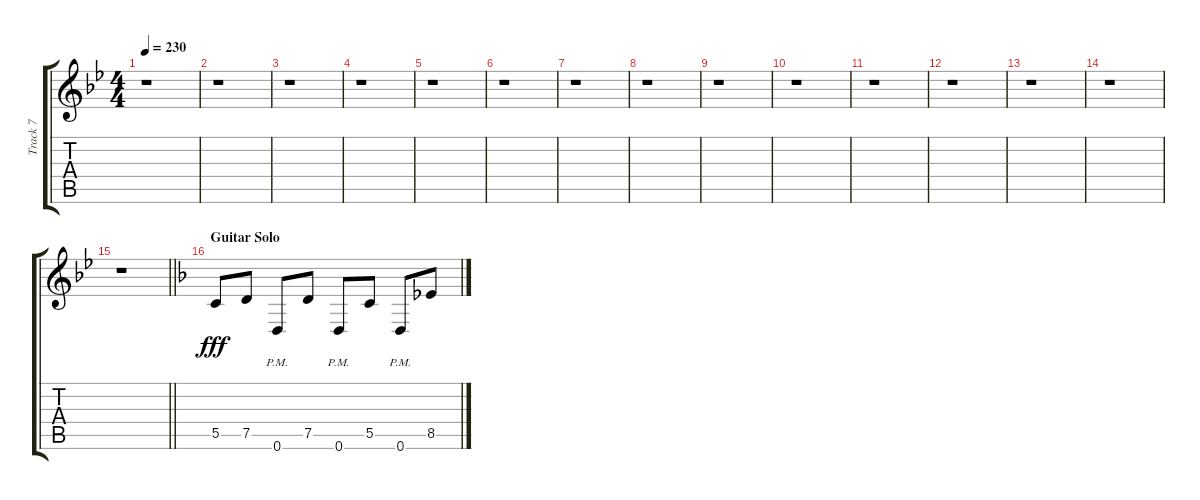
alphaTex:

\track ("Track 7" "Track 7") {instrument overdrivenguitar}
\staff {score tabs}
\tuning (D4 A3 F3 C3 G2 D2) {hide}
\ts (4 4)
\tempo 230
\clef g2
\ks gminor
r.1{dy fff} |
r.1 |
r.1 |
r.1 |
r.1 |
r.1 |
r.1 |
r.1 |
r.1 |
r.1 |
r.1 |
r.1 |
r.1 |
r.1 |
\barLineRight lightlight
r.1 |
\section ("" "Guitar Solo")
\ks dminor
5.5.8 7.5.8 0.6{pm}.8 7.5.8 0.6{pm}.8 5.5.8 0.6{pm}.8 8.5.8
